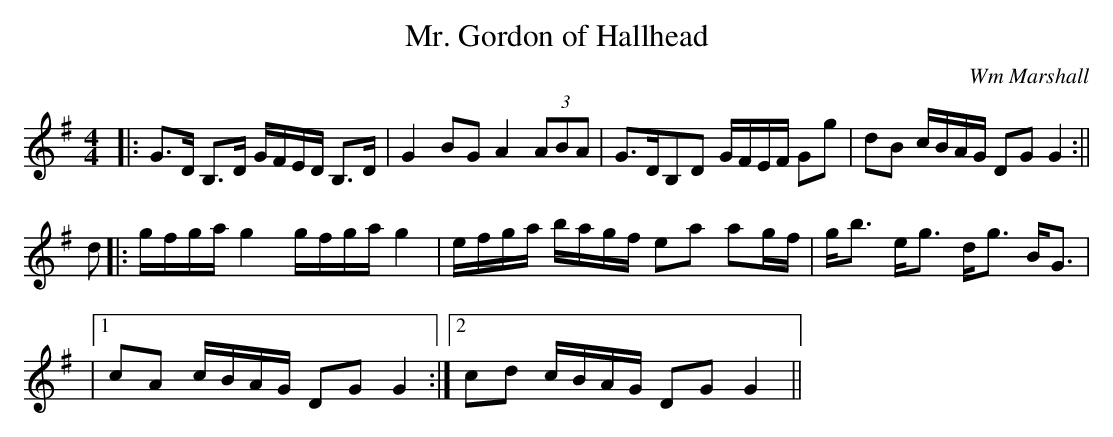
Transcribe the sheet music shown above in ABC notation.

X:1
T:Mr. Gordon of Hallhead
M:4/4
L:1/8
C:Wm Marshall
K:G
|:G>D B,>D G/2F/2E/2D/2 B,>D|G2 BG A2 (3ABA|G>DB,D G/2F/2E/2F/2 Gg|dB c/2B/2A/2G/2 DG G2:||!
d|:g/2f/2g/2a/2 g2 g/2f/2g/2a/2 g2|e/2f/2g/2a/2 b/2a/2g/2f/2 ea ag/2f/2|g<b e<g d<g B<G|!
|1cA c/2B/2A/2G/2 DG G2:|2cd c/2B/2A/2G/2 DG G2||
